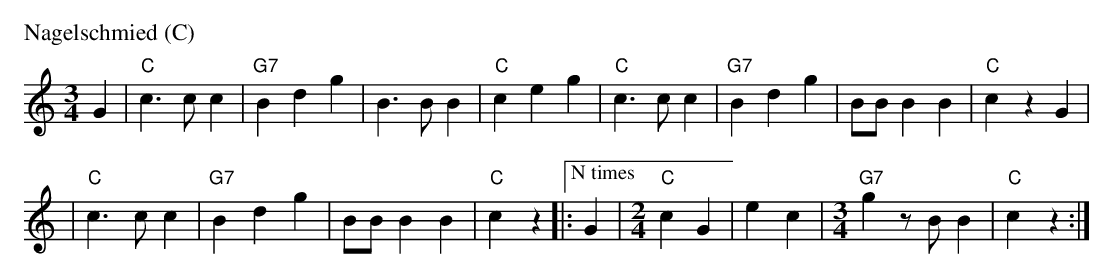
X:1
P: Nagelschmied (C)
M: 3/4
L: 1/4
K: C
G \
| "C"c>cc | "G7"Bdg | B>BB | "C"ceg \
| "C"c>cc | "G7"Bdg | B/B/BB | "C"czG |
| "C"c>cc | "G7"Bdg | B/B/BB | "C"cz  \
|:["N times" G |[M:2/4] "C"cG | ec |[M:3/4]"G7"gz/B/B | "C"cz :|
